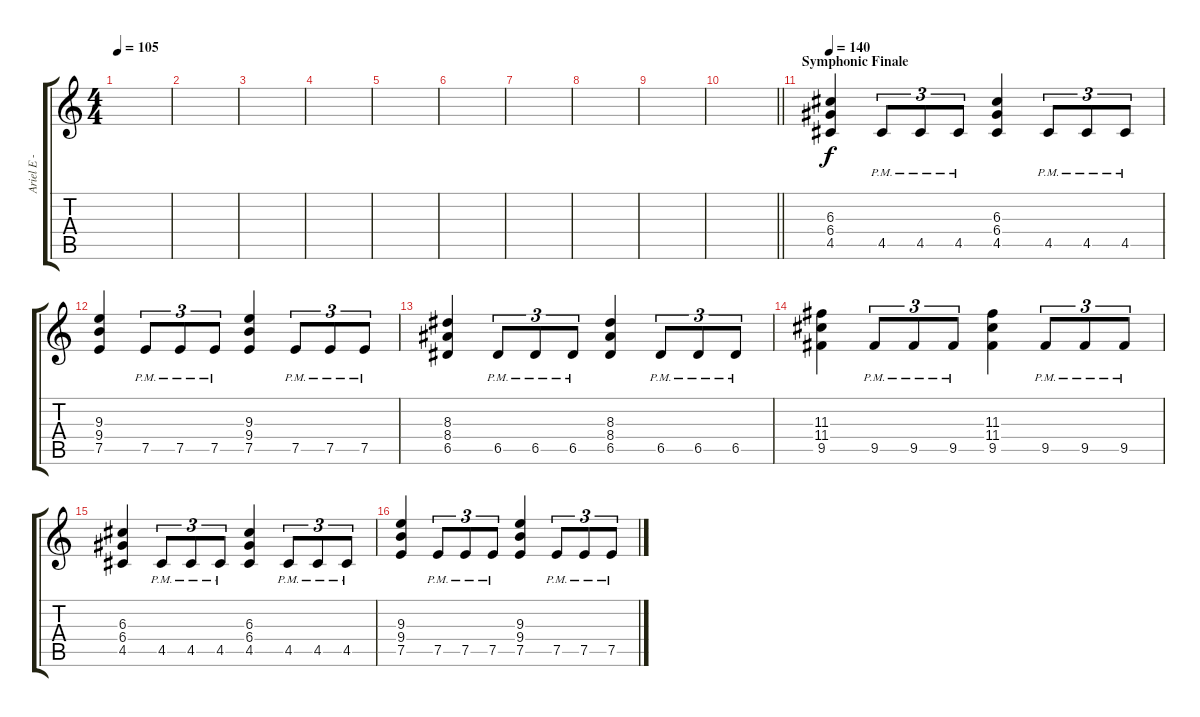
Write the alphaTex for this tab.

\track ("Ariel E - Lead Guitar" "Ariel E - ") {instrument distortionguitar}
\staff {score tabs}
\tuning (E4 B3 G3 D3 A2 E2) {hide}
\ts (4 4)
\tempo 105
\clef g2
\ks c
|
|
|
|
|
|
|
|
|
\barLineRight lightlight
|
\section ("" "Symphonic Finale")
\tempo 140
(6.3 6.4 4.5).4{volume 14} 4.5{pm}.8{tu (3 2)} 4.5{pm}.8{tu (3 2)} 4.5{pm}.8{tu (3 2)} (6.3 6.4 4.5).4 4.5{pm}.8{tu (3 2)} 4.5{pm}.8{tu (3 2)} 4.5{pm}.8{tu (3 2)} |
(9.3 9.4 7.5).4 7.5{pm}.8{tu (3 2)} 7.5{pm}.8{tu (3 2)} 7.5{pm}.8{tu (3 2)} (9.3 9.4 7.5).4 7.5{pm}.8{tu (3 2)} 7.5{pm}.8{tu (3 2)} 7.5{pm}.8{tu (3 2)} |
(8.3 8.4 6.5).4 6.5{pm}.8{tu (3 2)} 6.5{pm}.8{tu (3 2)} 6.5{pm}.8{tu (3 2)} (8.3 8.4 6.5).4 6.5{pm}.8{tu (3 2)} 6.5{pm}.8{tu (3 2)} 6.5{pm}.8{tu (3 2)} |
(11.3 11.4 9.5).4 9.5{pm}.8{tu (3 2)} 9.5{pm}.8{tu (3 2)} 9.5{pm}.8{tu (3 2)} (11.3 11.4 9.5).4 9.5{pm}.8{tu (3 2)} 9.5{pm}.8{tu (3 2)} 9.5{pm}.8{tu (3 2)} |
(6.3 6.4 4.5).4 4.5{pm}.8{tu (3 2)} 4.5{pm}.8{tu (3 2)} 4.5{pm}.8{tu (3 2)} (6.3 6.4 4.5).4 4.5{pm}.8{tu (3 2)} 4.5{pm}.8{tu (3 2)} 4.5{pm}.8{tu (3 2)} |
(9.3 9.4 7.5).4 7.5{pm}.8{tu (3 2)} 7.5{pm}.8{tu (3 2)} 7.5{pm}.8{tu (3 2)} (9.3 9.4 7.5).4 7.5{pm}.8{tu (3 2)} 7.5{pm}.8{tu (3 2)} 7.5{pm}.8{tu (3 2)}
